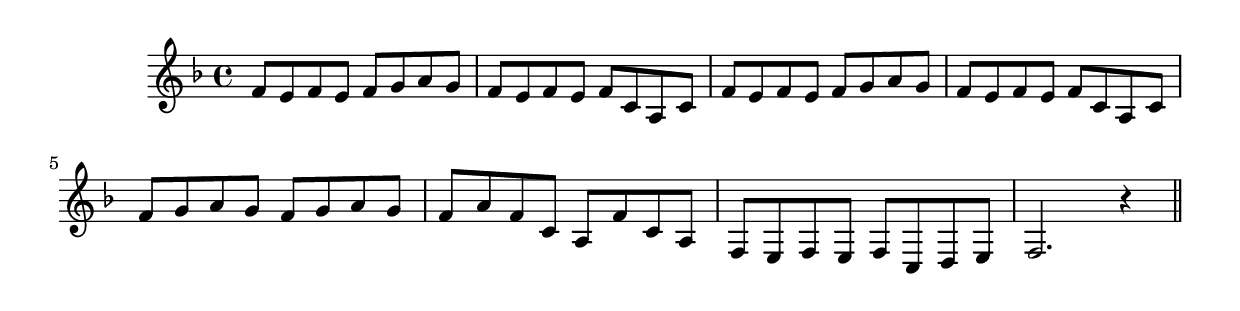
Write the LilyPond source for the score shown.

\version "2.14.0"
%{\header {
  composer = "Franz Wohlfahrt"
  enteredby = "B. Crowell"
}%}
\score{{\key f \major
\time 4/4
%{\tempo 4=120
%}\relative f' {
  f8 e f e   f g a g | f e f e f c a c | f e f e f g a g | f e f e f c a c |
  f g a g f g a g | f a f c a f' c a | f e f e f c d e | f2. r4 
  \bar "||"
}

}}
